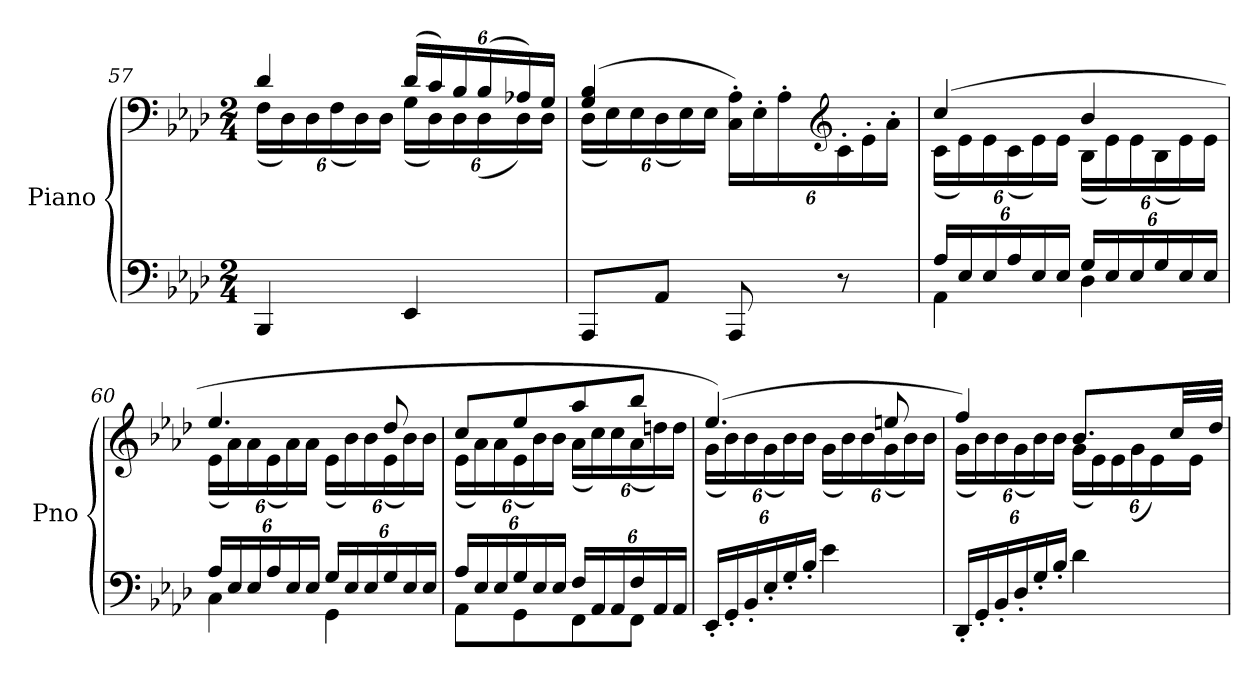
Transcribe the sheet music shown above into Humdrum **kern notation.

**kern	**kern
*part1	*part1
*staff2	*staff1
*I"Piano	*
*I'Pno	*
*clefF4	*clefF4
*k[b-e-a-d-]	*k[b-e-a-d-]
*M2/4	*M2/4
=57	=57
*	*^
*	*	*Xbrackettup
4BBB-/	4d-/	(24F\LL
.	.	24D-\)
.	.	24D-\
.	.	(24F\
.	.	24D-\)
.	.	24D-\JJ
4EE-/	(24d-/LL	(24G\LL
.	24c/)	24D-\)
.	24B-/	24D-\
.	(24B-/	(24D-\
.	24A-X/)	24D-\)
.	24G/JJ	24D-\JJ
=58	=58	=58
8AAA-/L	(4G/ 4B-/	(24D-\LL
.	.	24E-\)
.	.	24E-\
8AA-/J	.	(24D-\
.	.	24E-\)
.	.	24E-\JJ
8AAA-/	24C\' 24A-\'LL)	4ryy
.	24E-'\	.
.	24A-'\	.
*	*clefG2	*
8r	24c'\	.
.	24e-'\	.
.	24a-'\JJ	.
!!LO:LB:g=z	!!
=59	=59	=59
*Xbrackettup	*	*
*^	*	*
24A-/LL	4AA-\	(4cc/	(24c\LL
24E-/	.	.	24e-\)
24E-/	.	.	24e-\
24A-/	.	.	(24c\
24E-/	.	.	24e-\)
24E-/JJ	.	.	24e-\JJ
24G/LL	4D-\	4b-/	(24B-\LL
24E-/	.	.	24e-\)
24E-/	.	.	24e-\
24G/	.	.	(24B-\
24E-/	.	.	24e-\)
24E-/JJ	.	.	24e-\JJ
=60	=60	=60	=60
24A-/LL	4C\	4.ee-/	(24e-\LL
24E-/	.	.	24a-\)
24E-/	.	.	24a-\
24A-/	.	.	(24e-\
24E-/	.	.	24a-\)
24E-/JJ	.	.	24a-\JJ
24G/LL	4GG\	.	(24e-\LL
24E-/	.	.	24b-\)
24E-/	.	.	24b-\
24G/	.	8dd-/	(24e-\
24E-/	.	.	24b-\)
24E-/JJ	.	.	24b-\JJ
=61	=61	=61	=61
24A-/LL	8AA-\L	8cc/L	(24e-\LL
24E-/	.	.	24a-\)
24E-/	.	.	24a-\
24G/	8GG\	8ee-/	(24e-\
24E-/	.	.	24b-\)
24E-/JJ	.	.	24b-\JJ
24F/LL	8FF\	8aa-/	(24a-\LL
24AA-/	.	.	24cc\)
24AA-/	.	.	24cc\
24F/	8FF\J	8bb-/J	(24a-\
24AA-/	.	.	24ddn\)
24AA-/JJ	.	.	24dd\JJ
*v	*v	*	*
!!LO:PB:g=z	!!
=62	=62	=62
24EE-'/LL	(4.ee-/)	(24g\LL
24GG'/	.	24b-\)
24BB-'/	.	24b-\
24E-'/	.	(24g\
24G'/	.	24b-\)
24B-'/JJ	.	24b-\JJ
4e-\	.	(24g\LL
.	.	24b-\)
.	.	24b-\
.	8een/	(24g\
.	.	24b-\)
.	.	24b-\JJ
=63	=63	=63
24DD-'/LL	4ff/)	(24g\LL
24GG'/	.	24b-\)
24BB-'/	.	24b-\
24D-'/	.	(24g\
24G'/	.	24b-\)
24B-'/JJ	.	24b-\JJ
4d-\	8.b-/L	(24g\LL
.	.	24e-\)
.	.	24e-\
.	.	(24g\
.	.	24e-\)
.	32cc/LL	.
.	.	24e-\JJ
.	32dd-/JJJ	.
*	*v	*v
=	=
*-	*-
